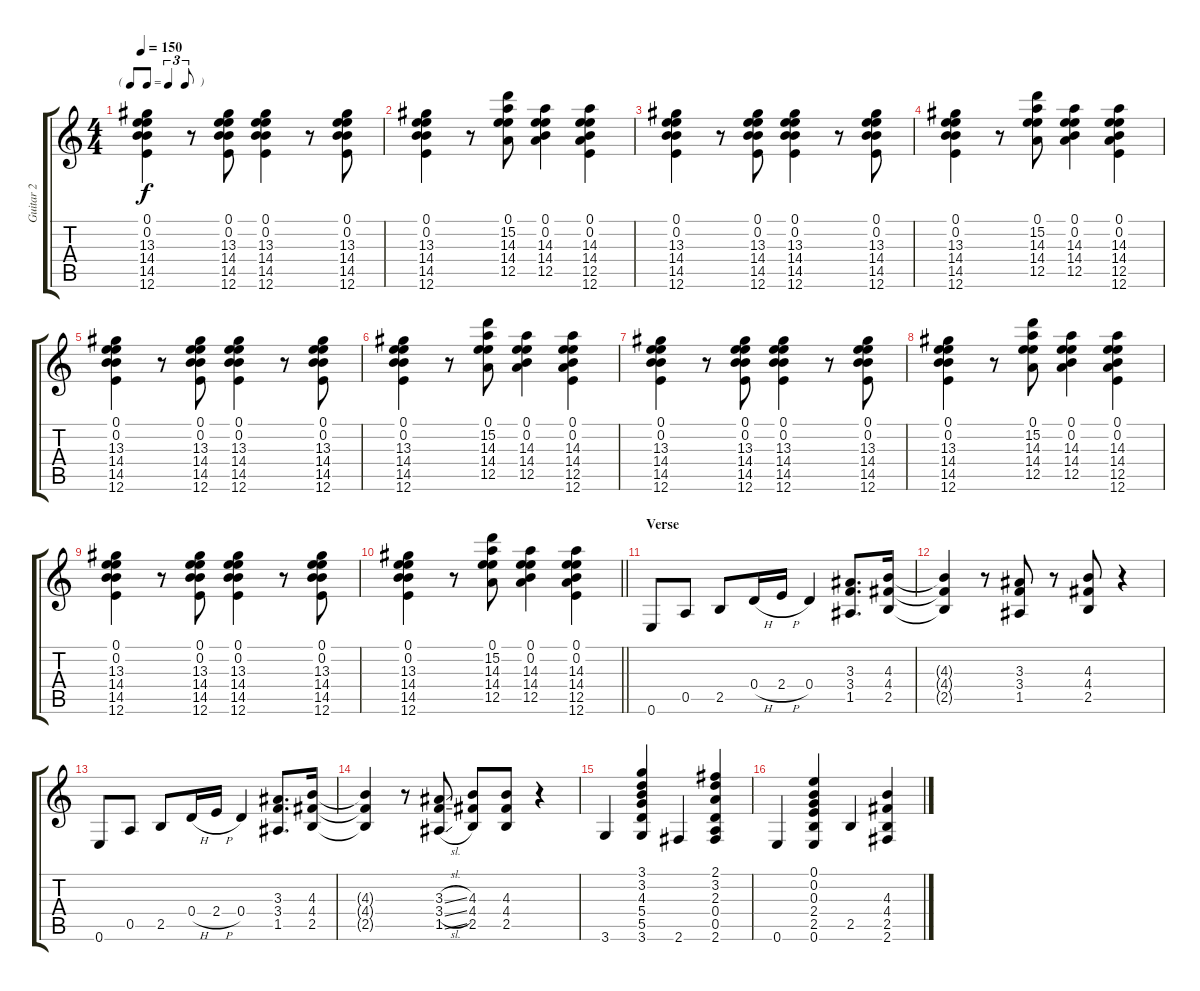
\track ("Guitar 2" "Guitar 2") {instrument overdrivenguitar}
\staff {score tabs}
\tuning (E4 B3 G3 D3 A2 E2) {hide}
\ts (4 4)
\tf triplet8th
\tempo 150
\clef g2
\ks c
(0.1 0.2 13.3 14.4 14.5 12.6).4{dy f} r.8 (0.1 0.2 13.3 14.4 14.5 12.6).8 (0.1 0.2 13.3 14.4 14.5 12.6).4 r.8 (0.1 0.2 13.3 14.4 14.5 12.6).8 |
(0.1 0.2 13.3 14.4 14.5 12.6).4 r.8 (0.1 15.2 14.3 14.4 12.5).8 (0.1 0.2 14.3 14.4 12.5).4 (0.1 0.2 14.3 14.4 12.5 12.6).4 |
(0.1 0.2 13.3 14.4 14.5 12.6).4 r.8 (0.1 0.2 13.3 14.4 14.5 12.6).8 (0.1 0.2 13.3 14.4 14.5 12.6).4 r.8 (0.1 0.2 13.3 14.4 14.5 12.6).8 |
(0.1 0.2 13.3 14.4 14.5 12.6).4 r.8 (0.1 15.2 14.3 14.4 12.5).8 (0.1 0.2 14.3 14.4 12.5).4 (0.1 0.2 14.3 14.4 12.5 12.6).4 |
(0.1 0.2 13.3 14.4 14.5 12.6).4 r.8 (0.1 0.2 13.3 14.4 14.5 12.6).8 (0.1 0.2 13.3 14.4 14.5 12.6).4 r.8 (0.1 0.2 13.3 14.4 14.5 12.6).8 |
(0.1 0.2 13.3 14.4 14.5 12.6).4 r.8 (0.1 15.2 14.3 14.4 12.5).8 (0.1 0.2 14.3 14.4 12.5).4 (0.1 0.2 14.3 14.4 12.5 12.6).4 |
(0.1 0.2 13.3 14.4 14.5 12.6).4 r.8 (0.1 0.2 13.3 14.4 14.5 12.6).8 (0.1 0.2 13.3 14.4 14.5 12.6).4 r.8 (0.1 0.2 13.3 14.4 14.5 12.6).8 |
(0.1 0.2 13.3 14.4 14.5 12.6).4 r.8 (0.1 15.2 14.3 14.4 12.5).8 (0.1 0.2 14.3 14.4 12.5).4 (0.1 0.2 14.3 14.4 12.5 12.6).4 |
(0.1 0.2 13.3 14.4 14.5 12.6).4 r.8 (0.1 0.2 13.3 14.4 14.5 12.6).8 (0.1 0.2 13.3 14.4 14.5 12.6).4 r.8 (0.1 0.2 13.3 14.4 14.5 12.6).8 |
\barLineRight lightlight
(0.1 0.2 13.3 14.4 14.5 12.6).4 r.8 (0.1 15.2 14.3 14.4 12.5).8 (0.1 0.2 14.3 14.4 12.5).4 (0.1 0.2 14.3 14.4 12.5 12.6).4 |
\section ("" "Verse")
0.6.8 0.5.8 2.5.8 0.4{h}.16 2.4{h}.16 0.4.4 (3.3 3.4 1.5).8{d} (4.3 4.4 2.5).16 |
(4.3{t} 4.4{t} 2.5{t}).4 r.8 (3.3 3.4 1.5).8 r.8 (4.3 4.4 2.5).8 r.4 |
0.6.8 0.5.8 2.5.8 0.4{h}.16 2.4{h}.16 0.4.4 (3.3 3.4 1.5).8{d} (4.3 4.4 2.5).16 |
(4.3{t} 4.4{t} 2.5{t}).4 r.8 (3.3{sl} 3.4{sl} 1.5{sl}).8 (4.3 4.4 2.5).8 (4.3 4.4 2.5).8 r.4 |
3.6.4 (3.1 3.2 4.3 5.4 5.5 3.6).4 2.6.4 (2.1 3.2 2.3 0.4 0.5 2.6).4 |
0.6.4 (0.1 0.2 0.3 2.4 2.5 0.6).4 2.5.4 (4.3 4.4 2.5 2.6).4
